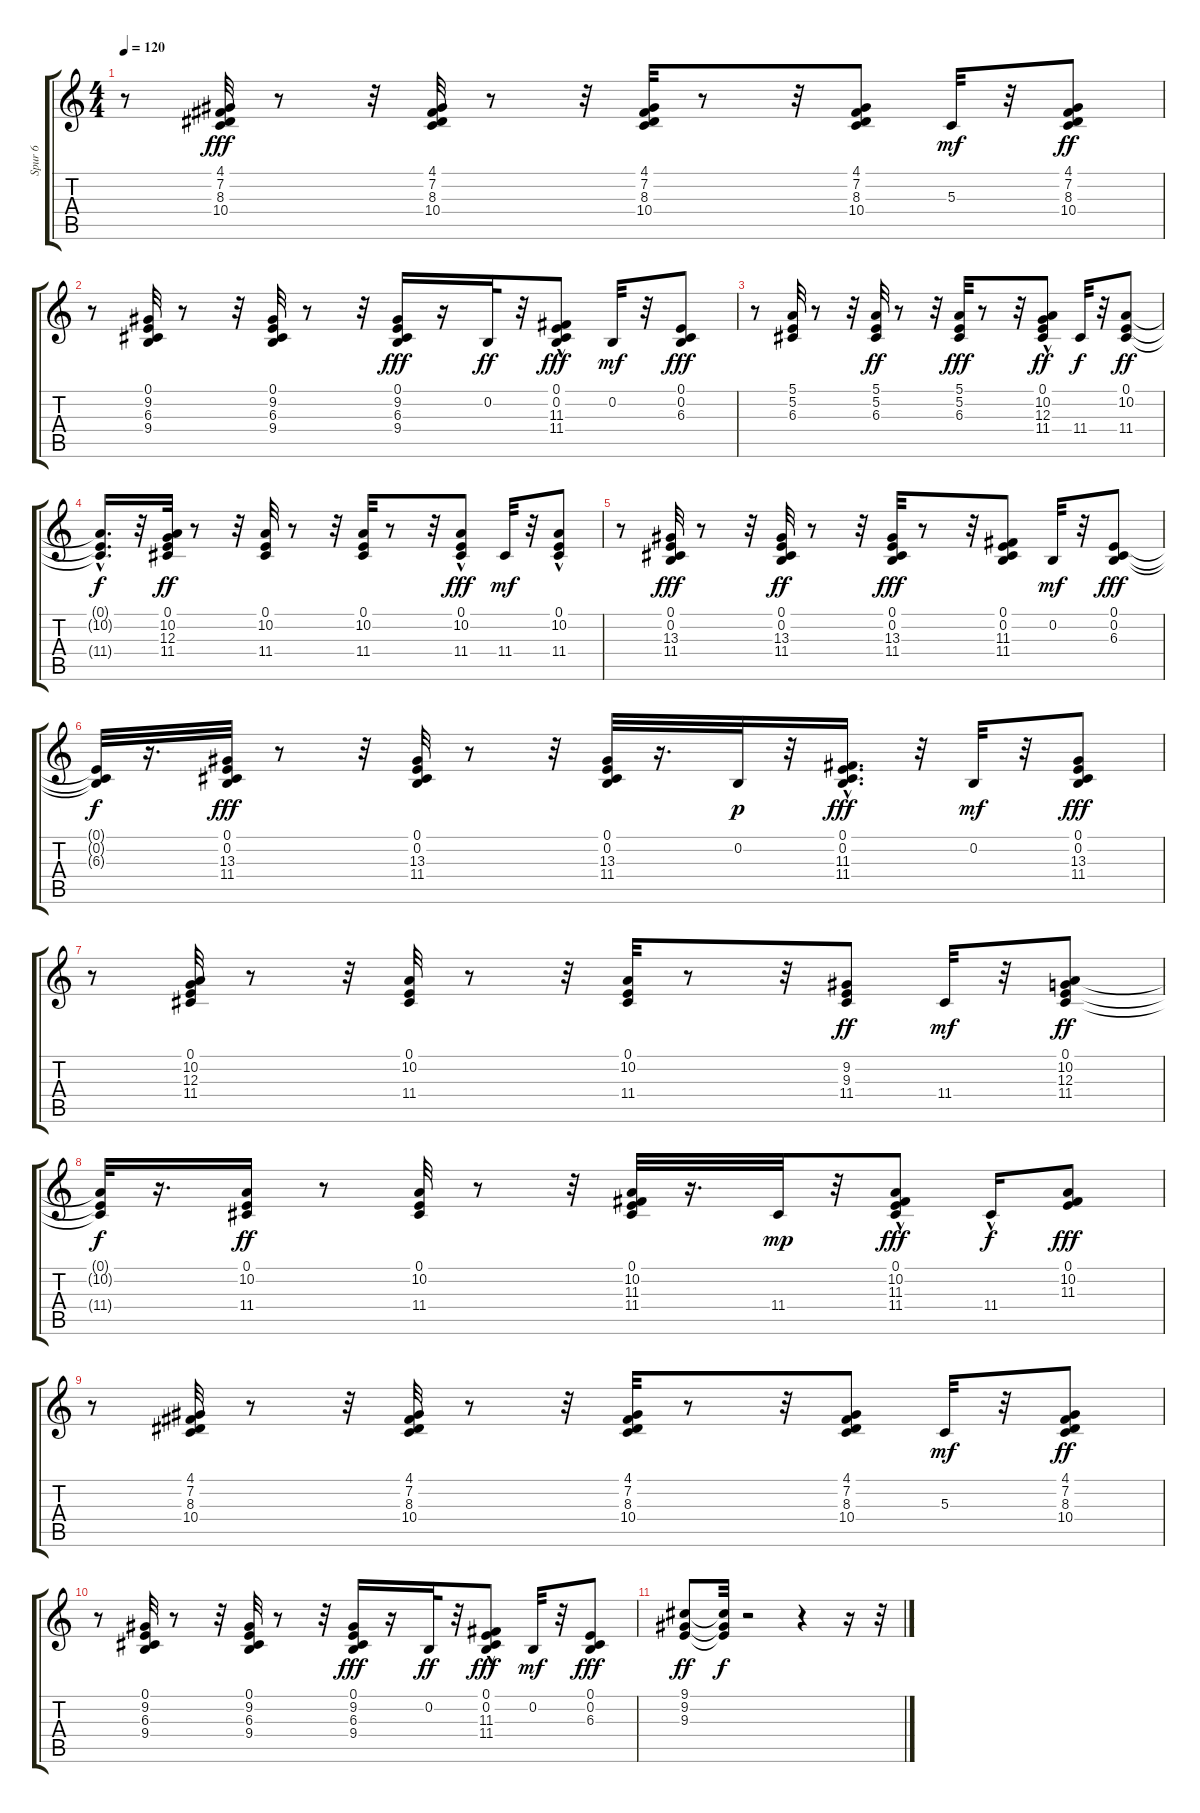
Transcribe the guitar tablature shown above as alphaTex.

\track ("Spur 6" "Spur 6") {instrument electricgrandpiano}
\staff {score tabs}
\tuning (E4 B3 G3 D3 A2 E2) {hide}
\ts (4 4)
\tempo 120
\clef g2
\ks c
r.8{dy fff} (4.1 7.2 8.3 10.4).32 r.8 r.32 (4.1 7.2 8.3 10.4).32 r.8 r.32 (4.1 7.2 8.3 10.4).32 r.8 r.32 (4.1 7.2 8.3 10.4).8 5.3.32{dy mf} r.32 (4.1 7.2 8.3 10.4).8{dy ff} |
r.8 (0.1 9.2 6.3 9.4).32 r.8 r.32 (0.1 9.2 6.3 9.4).32 r.8 r.32 (0.1 9.2 6.3 9.4).16{dy fff} r.16 0.2.32{dy ff} r.32 (0.1 0.2{hac} 11.3 11.4).8{dy fff} 0.2.32{dy mf} r.32 (0.1 0.2 6.3).8{dy fff} |
r.8 (5.1 5.2 6.3).32 r.8 r.32 (5.1 5.2 6.3).32{dy ff} r.8 r.32 (5.1 5.2 6.3).32{dy fff} r.8 r.32 (0.1 10.2 12.3 11.4{hac}).8{dy ff} 11.4.32{dy f} r.32 (0.1 10.2 11.4).8{dy ff} |
(0.1{hac t} 10.2{t} 11.4{hac t}).16{d dy f} r.32 (0.1 10.2 12.3 11.4).32{dy ff} r.8 r.32 (0.1 10.2 11.4).32 r.8 r.32 (0.1 10.2 11.4).32 r.8 r.32 (0.1 10.2 11.4{hac}).8{dy fff} 11.4.32{dy mf} r.32 (0.1{hac} 10.2 11.4).8 |
r.8 (0.1 0.2 13.3 11.4).32{dy fff} r.8 r.32 (0.1 0.2 13.3 11.4).32{dy ff} r.8 r.32 (0.1 0.2 13.3 11.4).32{dy fff} r.8 r.32 (0.1 0.2 11.3 11.4).8 0.2.32{dy mf} r.32 (0.1 0.2 6.3).8{dy fff} |
(0.1{t} 0.2{t} 6.3{t}).32{dy f} r.16{d} (0.1 0.2 13.3 11.4).32{dy fff} r.8 r.32 (0.1 0.2 13.3 11.4).32 r.8 r.32 (0.1 0.2 13.3 11.4).32 r.16{d} 0.2.32{dy p} r.32 (0.1{hac} 0.2 11.3{hac} 11.4{hac}).16{d dy fff} r.32 0.2.32{dy mf} r.32 (0.1 0.2 13.3 11.4).8{dy fff} |
r.8 (0.1 10.2 12.3 11.4).32 r.8 r.32 (0.1 10.2 11.4).32 r.8 r.32 (0.1 10.2 11.4).32 r.8 r.32 (9.2 9.3 11.4).8{dy ff} 11.4.32{dy mf} r.32 (0.1 10.2 12.3 11.4).8{dy ff} |
(0.1{t} 10.2{t} 11.4{t}).32{dy f} r.16{d} (0.1 10.2 11.4).16{dy ff} r.8 (0.1 10.2 11.4).32 r.8 r.32 (0.1 10.2 11.3 11.4).32 r.16{d} 11.4.32{dy mp} r.32 (0.1 10.2 11.3{hac} 11.4).8{dy fff} 11.4{hac}.16{dy f} (0.1 10.2 11.3).8{dy fff} |
r.8 (4.1 7.2 8.3 10.4).32 r.8 r.32 (4.1 7.2 8.3 10.4).32 r.8 r.32 (4.1 7.2 8.3 10.4).32 r.8 r.32 (4.1 7.2 8.3 10.4).8 5.3.32{dy mf} r.32 (4.1 7.2 8.3 10.4).8{dy ff} |
r.8 (0.1 9.2 6.3 9.4).32 r.8 r.32 (0.1 9.2 6.3 9.4).32 r.8 r.32 (0.1 9.2 6.3 9.4).16{dy fff} r.16 0.2.32{dy ff} r.32 (0.1 0.2{hac} 11.3 11.4).8{dy fff} 0.2.32{dy mf} r.32 (0.1 0.2 6.3).8{dy fff} |
(9.1 9.2 9.3).8{dy ff} (9.1{t} 9.2{t} 9.3{t}).32{dy f} r.2 r.4 r.16 r.32
